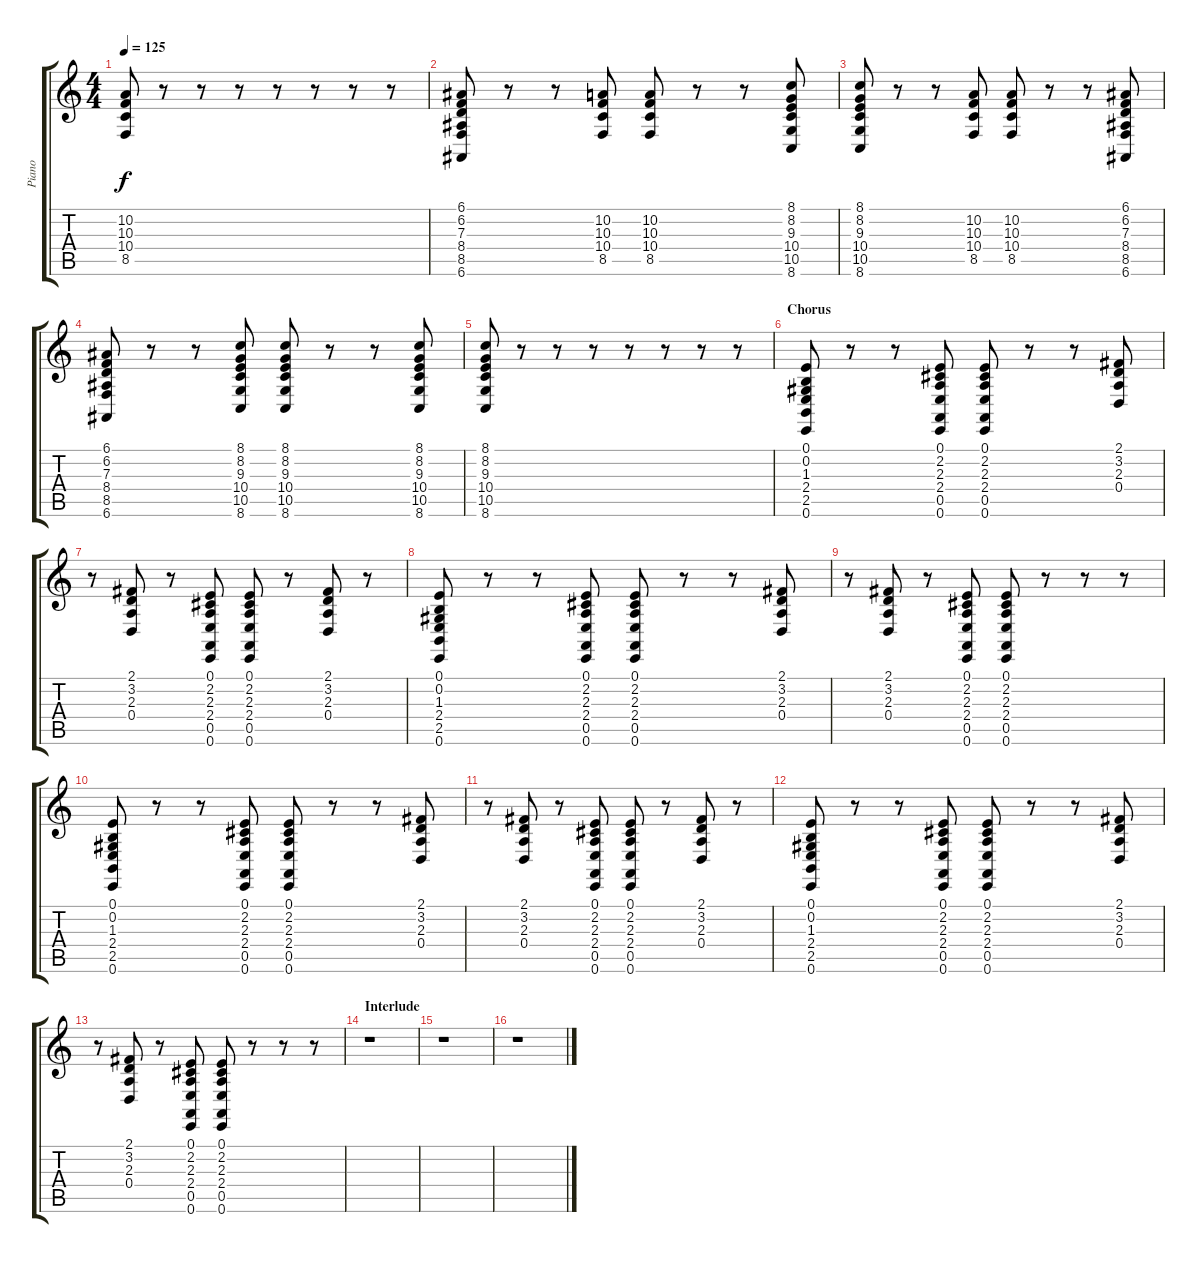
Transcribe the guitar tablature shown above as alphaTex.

\track ("Piano" "Piano") {instrument acousticgrandpiano}
\staff {score tabs}
\tuning (E4 B3 G3 D3 A2 E2) {hide}
\ts (4 4)
\tempo 125
\clef g2
\ks c
(10.2 10.3 10.4 8.5).8{dy f} r.8 r.8 r.8 r.8 r.8 r.8 r.8 |
(6.1 6.2 7.3 8.4 8.5 6.6).8 r.8 r.8 (10.2 10.3 10.4 8.5).8 (10.2 10.3 10.4 8.5).8 r.8 r.8 (8.1 8.2 9.3 10.4 10.5 8.6).8 |
(8.1 8.2 9.3 10.4 10.5 8.6).8 r.8 r.8 (10.2 10.3 10.4 8.5).8 (10.2 10.3 10.4 8.5).8 r.8 r.8 (6.1 6.2 7.3 8.4 8.5 6.6).8 |
(6.1 6.2 7.3 8.4 8.5 6.6).8 r.8 r.8 (8.1 8.2 9.3 10.4 10.5 8.6).8 (8.1 8.2 9.3 10.4 10.5 8.6).8 r.8 r.8 (8.1 8.2 9.3 10.4 10.5 8.6).8 |
(8.1 8.2 9.3 10.4 10.5 8.6).8 r.8 r.8 r.8 r.8 r.8 r.8 r.8 |
\section ("" "Chorus")
(0.1 0.2 1.3 2.4 2.5 0.6).8 r.8 r.8 (0.1 2.2 2.3 2.4 0.5 0.6).8 (0.1 2.2 2.3 2.4 0.5 0.6).8 r.8 r.8 (2.1 3.2 2.3 0.4).8 |
r.8 (2.1 3.2 2.3 0.4).8 r.8 (0.1 2.2 2.3 2.4 0.5 0.6).8 (0.1 2.2 2.3 2.4 0.5 0.6).8 r.8 (2.1 3.2 2.3 0.4).8 r.8 |
(0.1 0.2 1.3 2.4 2.5 0.6).8 r.8 r.8 (0.1 2.2 2.3 2.4 0.5 0.6).8 (0.1 2.2 2.3 2.4 0.5 0.6).8 r.8 r.8 (2.1 3.2 2.3 0.4).8 |
r.8 (2.1 3.2 2.3 0.4).8 r.8 (0.1 2.2 2.3 2.4 0.5 0.6).8 (0.1 2.2 2.3 2.4 0.5 0.6).8 r.8 r.8 r.8 |
(0.1 0.2 1.3 2.4 2.5 0.6).8 r.8 r.8 (0.1 2.2 2.3 2.4 0.5 0.6).8 (0.1 2.2 2.3 2.4 0.5 0.6).8 r.8 r.8 (2.1 3.2 2.3 0.4).8 |
r.8 (2.1 3.2 2.3 0.4).8 r.8 (0.1 2.2 2.3 2.4 0.5 0.6).8 (0.1 2.2 2.3 2.4 0.5 0.6).8 r.8 (2.1 3.2 2.3 0.4).8 r.8 |
(0.1 0.2 1.3 2.4 2.5 0.6).8 r.8 r.8 (0.1 2.2 2.3 2.4 0.5 0.6).8 (0.1 2.2 2.3 2.4 0.5 0.6).8 r.8 r.8 (2.1 3.2 2.3 0.4).8 |
r.8 (2.1 3.2 2.3 0.4).8 r.8 (0.1 2.2 2.3 2.4 0.5 0.6).8 (0.1 2.2 2.3 2.4 0.5 0.6).8 r.8 r.8 r.8 |
\section ("" "Interlude")
r.1 |
r.1 |
r.1
